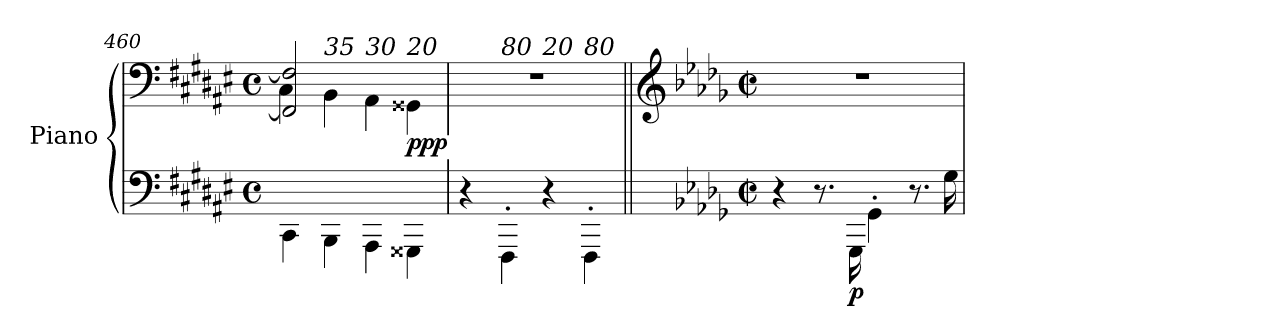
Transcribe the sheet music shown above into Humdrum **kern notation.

**kern	**kern	**dynam
*part1	*part1	*part1
*staff2	*staff1	*staff1/2
*I"Piano	*	*
*I'Pno	*	*
*clefF4	*clefF4	*
*k[f#c#g#d#a#e#]	*k[f#c#g#d#a#e#]	*
*M4/4	*M4/4	*
*met(c)	*met(c)	*
=460	=460	=460
*	*^	*
4CC#\	2FF#/] 2F#/]	4C#\	.
!	!	!LO:TX:a:i:t=35	!
4BBB\	.	4BB\	.
!	!LO:TX:a:i:t=30	!	!
4AAA#\	2ryy	4AA#\	.
!	!	!LO:TX:a:i:t=20	!
!	!	!	!LO:DY:b
4GGG##X\	.	4GG##X\	ppp
=461	=461	=461	=461
!	!LO:TX:a:i:t=40	!	!
*	*^	*^	*
4r	1r	4ryy	2ryy	2.ryy	.
!	!	!LO:TX:a:i:t=80	!	!	!
4FFF#'\	.	2.ryy	.	.	.
!	!	!	!LO:TX:a:i:t=20	!	!
4r	.	.	2ryy	.	.
!	!	!	!	!LO:TX:a:i:t=80	!
4FFF#'\	.	.	.	4ryy	.
*	*v	*v	*v	*v	*
=462||	=462||	=462||
*	*clefG2	*
*k[b-e-a-d-g-]	*k[b-e-a-d-g-]	*
*M2/2	*M2/2	*
*met(c|)	*met(c|)	*
*	*^	*
*	*	*^	*
*	*	*	*^	*
!	!LO:TX:a:B:t=Allegro energico	!	!	!	!
*	*v	*v	*v	*v	*
4r	1r	.
8.r	.	.
!	!	!LO:DY:b=2
16GGG-\	.	p
4GG-'\	.	.
8.r	.	.
16G-\	.	.
=	=	=
*-	*-	*-
